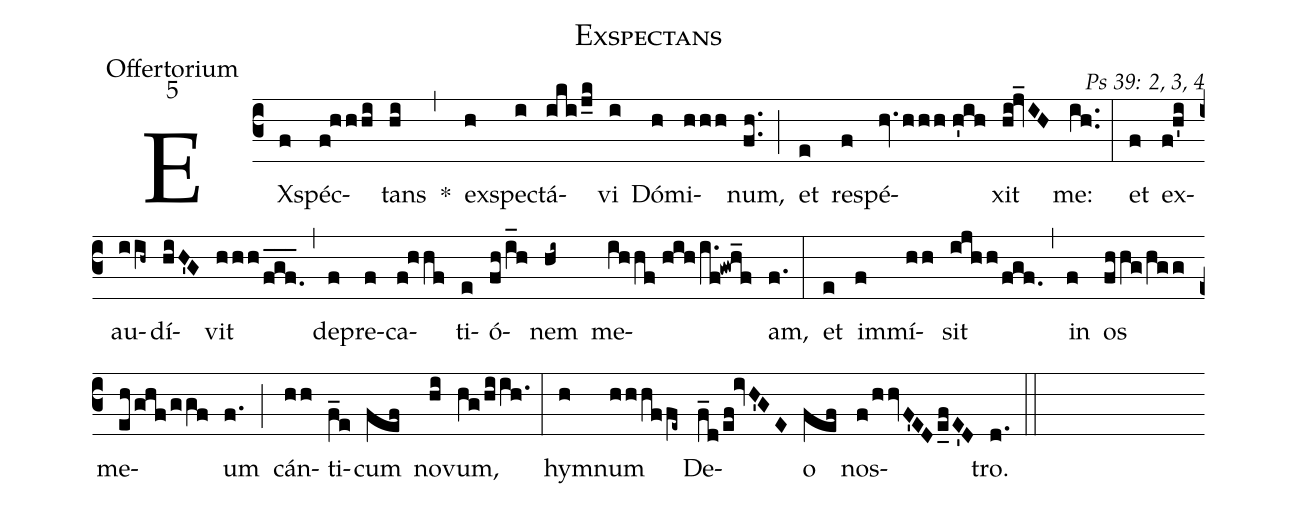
name: Exspectans;
office-part: Offertorium;
mode: 5;
commentary: Ps 39: 2, 3, 4;
%%
(c3) EX(f)spéc(f!hhhi)tans(hi) *(,) ex(h)spec(i)tá(iki/j_k)vi(i) Dó(h)mi(hhh)num,(fh..) (;) et(e) re(f)spé(hv.hhh//h'ih)xit(hi!jv_IH) me:(ih..) (:)
et(f) ex(f!h'i)au(iih~)dí(hiH'G)vit(hhh/fgf.___) (,) de(f)pre(f)ca(f!hhf)ti(e)ó(fh/i_h)nem(hi~) me(ihhf//hih/i.f!gwh_f)am,(f.) (:)
et(e) im(f)mí(hh)sit(ijhh/fgf.) (,) in(f) os(fhhg/hgg) me(eh/ghf/ggf)um(f.) (;) cán(hh)ti(f_e)cum(fef) no(hi)vum,(hg/hiih.) (:)
hym(h)num(hhhffe~) De(f_d/ef!ivH'GE)o(fef) nos(f/hhvF'ED/e_fE'D)tro.(d.) (::)
